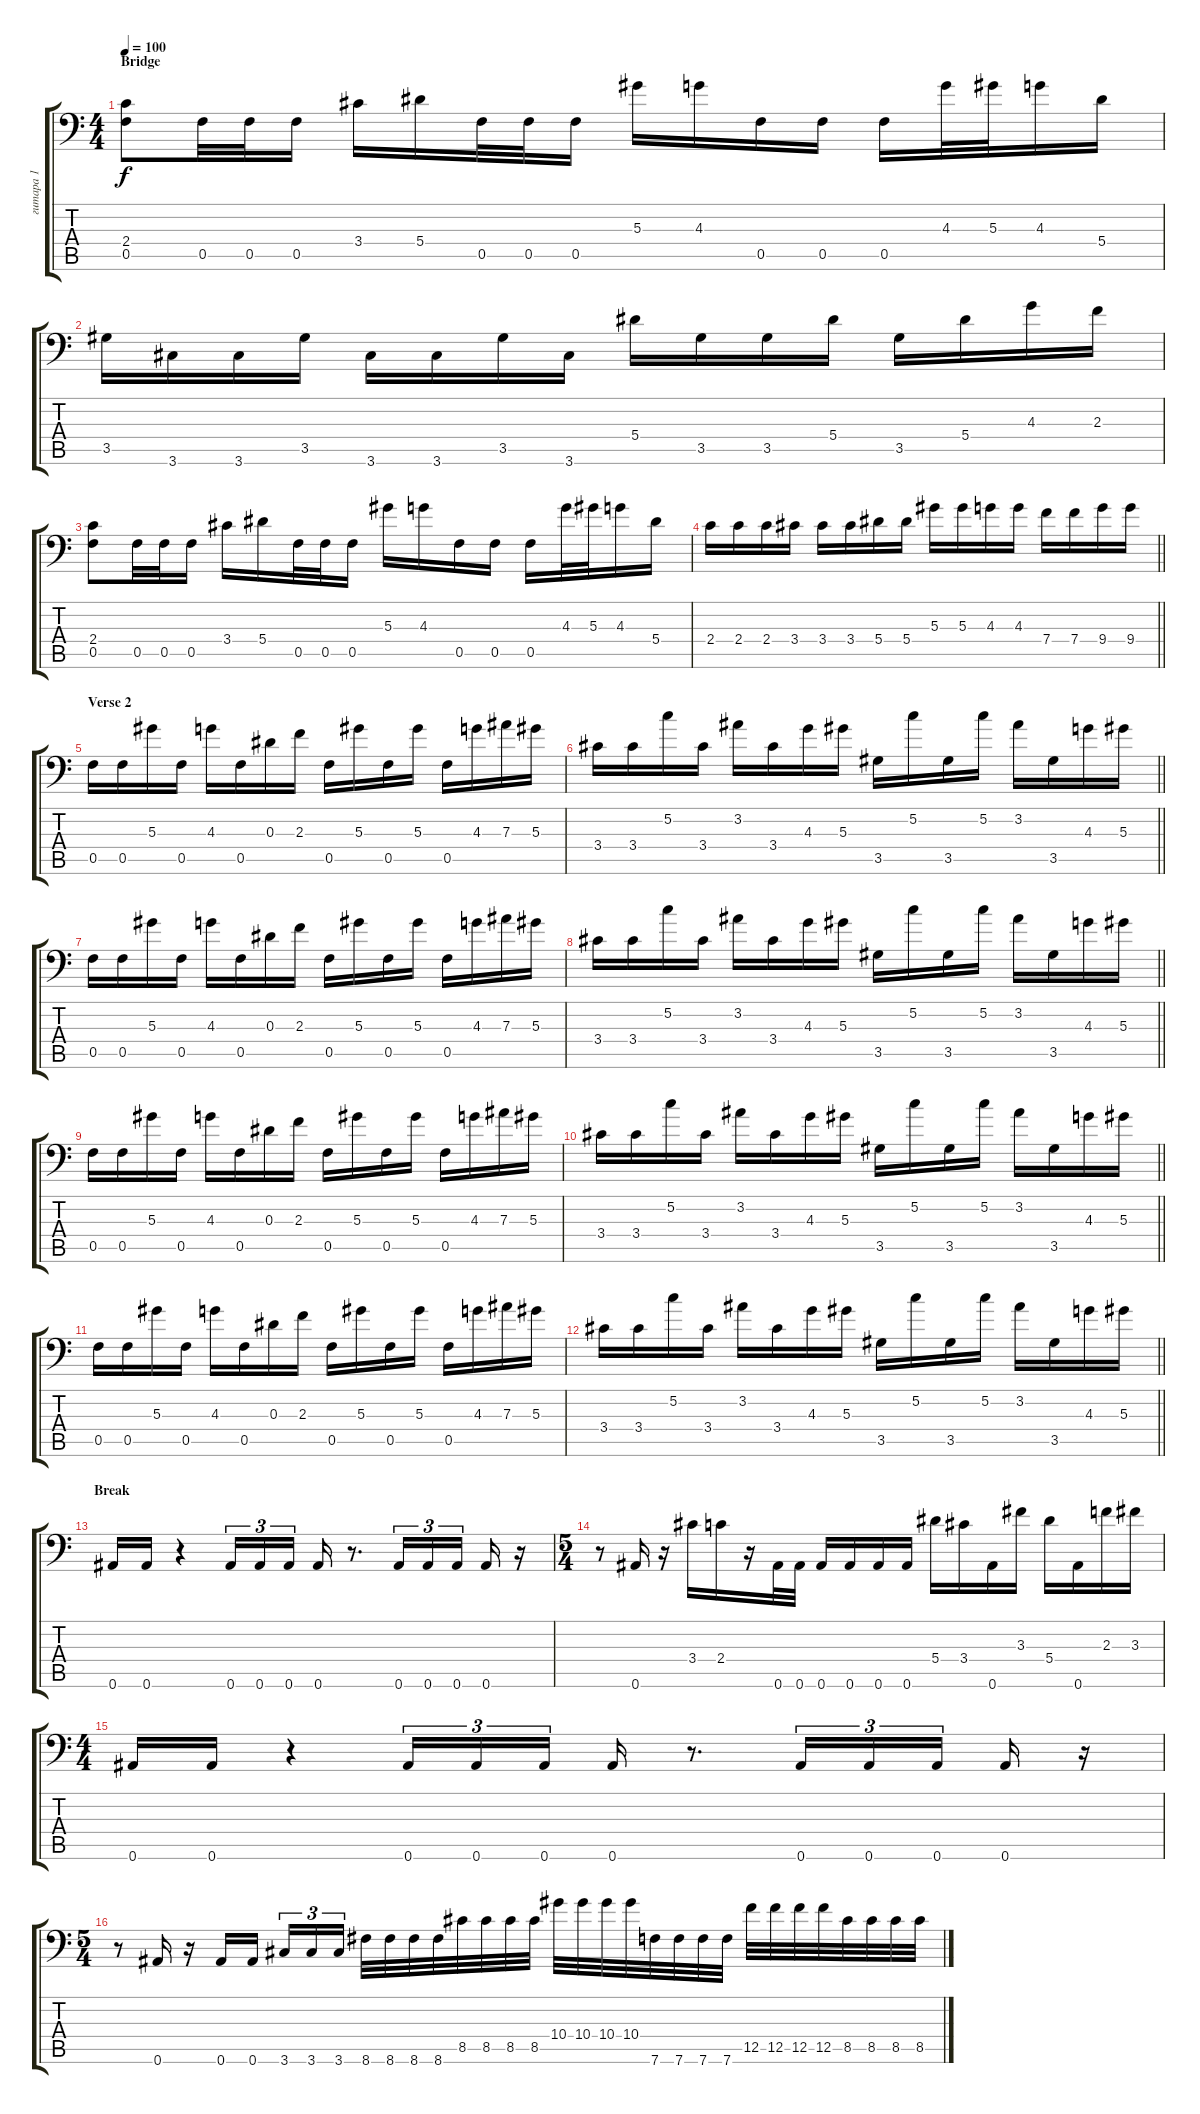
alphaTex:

\track ("гитара 1" "гитара 1") {instrument distortionguitar}
\staff {score tabs}
\tuning (C4 G3 Eb3 Bb2 F2 Bb1) {hide}
\ts (4 4)
\section ("" "Bridge")
\tempo 100
\clef f4
\ks c
(2.4 0.5).8{dy f} 0.5.32 0.5.32 0.5.16 3.4.16 5.4.16 0.5.32 0.5.32 0.5.16 5.3.16 4.3.16 0.5.16 0.5.16 0.5.16 4.3.32 5.3.32 4.3.16 5.4.16 |
3.5.16 3.6.16 3.6.16 3.5.16 3.6.16 3.6.16 3.5.16 3.6.16 5.4.16 3.5.16 3.5.16 5.4.16 3.5.16 5.4.16 4.3.16 2.3.16 |
(2.4 0.5).8 0.5.32 0.5.32 0.5.16 3.4.16 5.4.16 0.5.32 0.5.32 0.5.16 5.3.16 4.3.16 0.5.16 0.5.16 0.5.16 4.3.32 5.3.32 4.3.16 5.4.16 |
\barLineRight lightlight
2.4.16 2.4.16 2.4.16 3.4.16 3.4.16 3.4.16 5.4.16 5.4.16 5.3.16 5.3.16 4.3.16 4.3.16 7.4.16 7.4.16 9.4.16 9.4.16 |
\section ("" "Verse 2")
0.5.16 0.5.16 5.3.16 0.5.16 4.3.16 0.5.16 0.3.16 2.3.16 0.5.16 5.3.16 0.5.16 5.3.16 0.5.16 4.3.16 7.3.16 5.3.16 |
\barLineRight lightlight
3.4.16 3.4.16 5.2.16 3.4.16 3.2.16 3.4.16 4.3.16 5.3.16 3.5.16 5.2.16 3.5.16 5.2.16 3.2.16 3.5.16 4.3.16 5.3.16 |
0.5.16 0.5.16 5.3.16 0.5.16 4.3.16 0.5.16 0.3.16 2.3.16 0.5.16 5.3.16 0.5.16 5.3.16 0.5.16 4.3.16 7.3.16 5.3.16 |
\barLineRight lightlight
3.4.16 3.4.16 5.2.16 3.4.16 3.2.16 3.4.16 4.3.16 5.3.16 3.5.16 5.2.16 3.5.16 5.2.16 3.2.16 3.5.16 4.3.16 5.3.16 |
0.5.16 0.5.16 5.3.16 0.5.16 4.3.16 0.5.16 0.3.16 2.3.16 0.5.16 5.3.16 0.5.16 5.3.16 0.5.16 4.3.16 7.3.16 5.3.16 |
\barLineRight lightlight
3.4.16 3.4.16 5.2.16 3.4.16 3.2.16 3.4.16 4.3.16 5.3.16 3.5.16 5.2.16 3.5.16 5.2.16 3.2.16 3.5.16 4.3.16 5.3.16 |
0.5.16 0.5.16 5.3.16 0.5.16 4.3.16 0.5.16 0.3.16 2.3.16 0.5.16 5.3.16 0.5.16 5.3.16 0.5.16 4.3.16 7.3.16 5.3.16 |
\barLineRight lightlight
3.4.16 3.4.16 5.2.16 3.4.16 3.2.16 3.4.16 4.3.16 5.3.16 3.5.16 5.2.16 3.5.16 5.2.16 3.2.16 3.5.16 4.3.16 5.3.16 |
\section ("" "Break")
0.6.16 0.6.16 r.4 0.6.16{tu (3 2)} 0.6.16{tu (3 2)} 0.6.16{tu (3 2)} 0.6.16 r.8{d} 0.6.16{tu (3 2)} 0.6.16{tu (3 2)} 0.6.16{tu (3 2) beam splitsecondary} 0.6.16 r.16 |
\ts (5 4)
r.8 0.6.16 r.16 3.4.16 2.4.16 r.16 0.6.32 0.6.32 0.6.16 0.6.16 0.6.16 0.6.16 5.4.16 3.4.16 0.6.16 3.3.16 5.4.16 0.6.16 2.3.16 3.3.16 |
\ts (4 4)
0.6.16 0.6.16 r.4 0.6.16{tu (3 2)} 0.6.16{tu (3 2)} 0.6.16{tu (3 2)} 0.6.16 r.8{d} 0.6.16{tu (3 2)} 0.6.16{tu (3 2)} 0.6.16{tu (3 2) beam splitsecondary} 0.6.16 r.16 |
\ts (5 4)
r.8 0.6.16 r.16 0.6.16 0.6.16{beam splitsecondary} 3.6.16{tu (3 2)} 3.6.16{tu (3 2)} 3.6.16{tu (3 2)} 8.6.32 8.6.32 8.6.32 8.6.32 8.5.32 8.5.32 8.5.32 8.5.32 10.4.32 10.4.32 10.4.32 10.4.32 7.6.32 7.6.32 7.6.32 7.6.32 12.5.32 12.5.32 12.5.32 12.5.32 8.5.32 8.5.32 8.5.32 8.5.32
